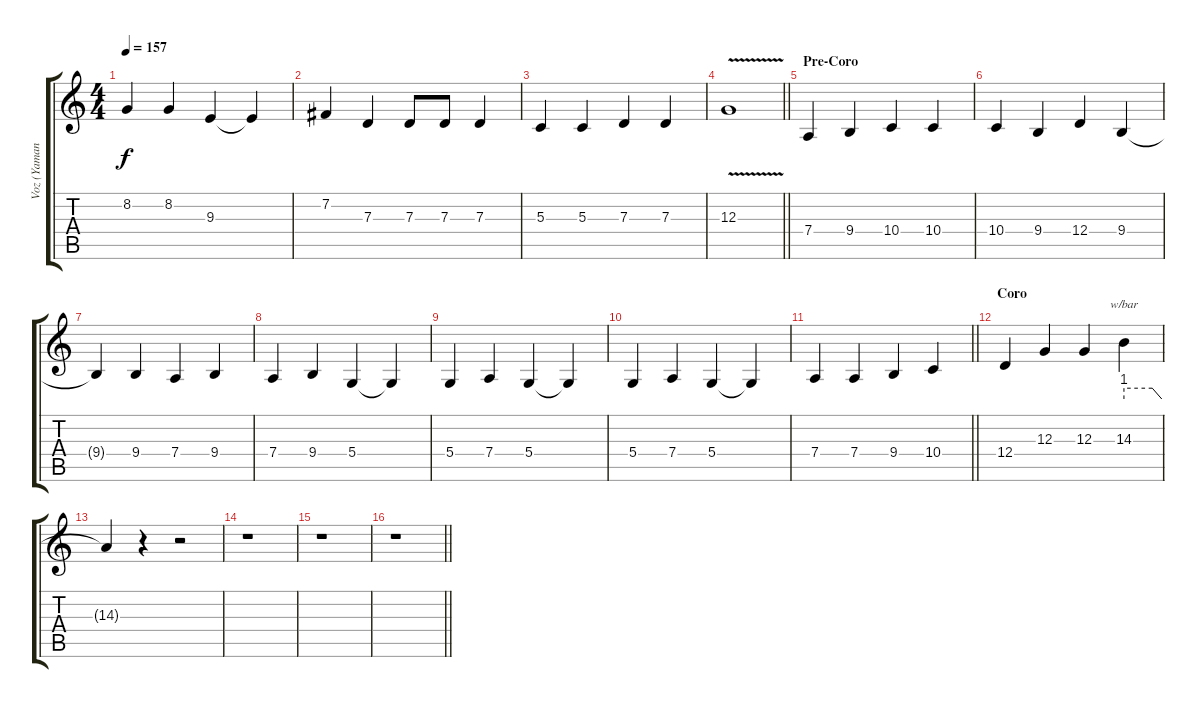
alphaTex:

\track ("Voz (Yamanaka)" "Voz (Yaman") {instrument electricgrandpiano}
\staff {score tabs}
\tuning (E4 B3 G3 D3 A2 E2) {hide}
\ts (4 4)
\tempo 157
\clef g2
\ks c
8.2.4{dy f} 8.2.4 9.3.4 9.3{t}.4 |
7.2.4 7.3.4 7.3.8 7.3.8 7.3.4 |
5.3.4 5.3.4 7.3.4 7.3.4 |
\barLineRight lightlight
12.3{v}.1 |
\section ("" "Pre-Coro")
7.4.4 9.4.4 10.4.4 10.4.4 |
10.4.4 9.4.4 12.4.4 9.4.4 |
9.4{t}.4 9.4.4 7.4.4 9.4.4 |
7.4.4 9.4.4 5.4.4 5.4{t}.4 |
5.4.4 7.4.4 5.4.4 5.4{t}.4 |
5.4.4 7.4.4 5.4.4 5.4{t}.4 |
\barLineRight lightlight
7.4.4 7.4.4 9.4.4 10.4.4 |
\section ("" "Coro")
12.4.4 12.3.4 12.3.4 14.3.4{tbe (custom default 0 4 45 4 60 0)} |
14.3{t}.4 r.4 r.2 |
r.1 |
r.1 |
\barLineRight lightlight
r.1
